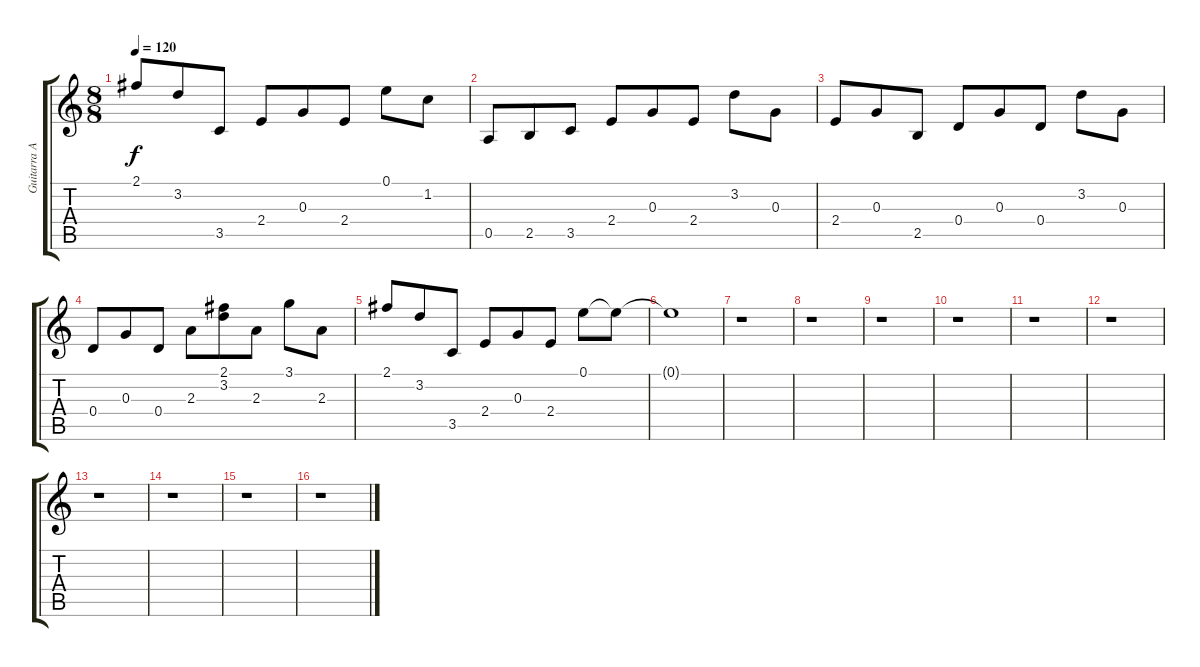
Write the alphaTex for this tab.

\track ("Guitarra A" "Guitarra A") {instrument distortionguitar}
\staff {score tabs}
\tuning (E4 B3 G3 D3 A2 D2) {hide}
\ts (8 8)
\tempo 120
\clef g2
\ks c
2.1.8{dy f} 3.2.8 3.5.8 2.4.8 0.3.8 2.4.8 0.1.8 1.2.8 |
0.5.8 2.5.8 3.5.8 2.4.8 0.3.8 2.4.8 3.2.8 0.3.8 |
2.4.8 0.3.8 2.5.8 0.4.8 0.3.8 0.4.8 3.2.8 0.3.8 |
0.4.8 0.3.8 0.4.8 2.3.8 (2.1 3.2).8 2.3.8 3.1.8 2.3.8 |
2.1.8 3.2.8 3.5.8 2.4.8 0.3.8 2.4.8 0.1.8 0.1{t}.8 |
0.1{t}.1 |
r.1 |
r.1 |
r.1 |
r.1 |
r.1 |
r.1 |
r.1 |
r.1 |
r.1 |
r.1
